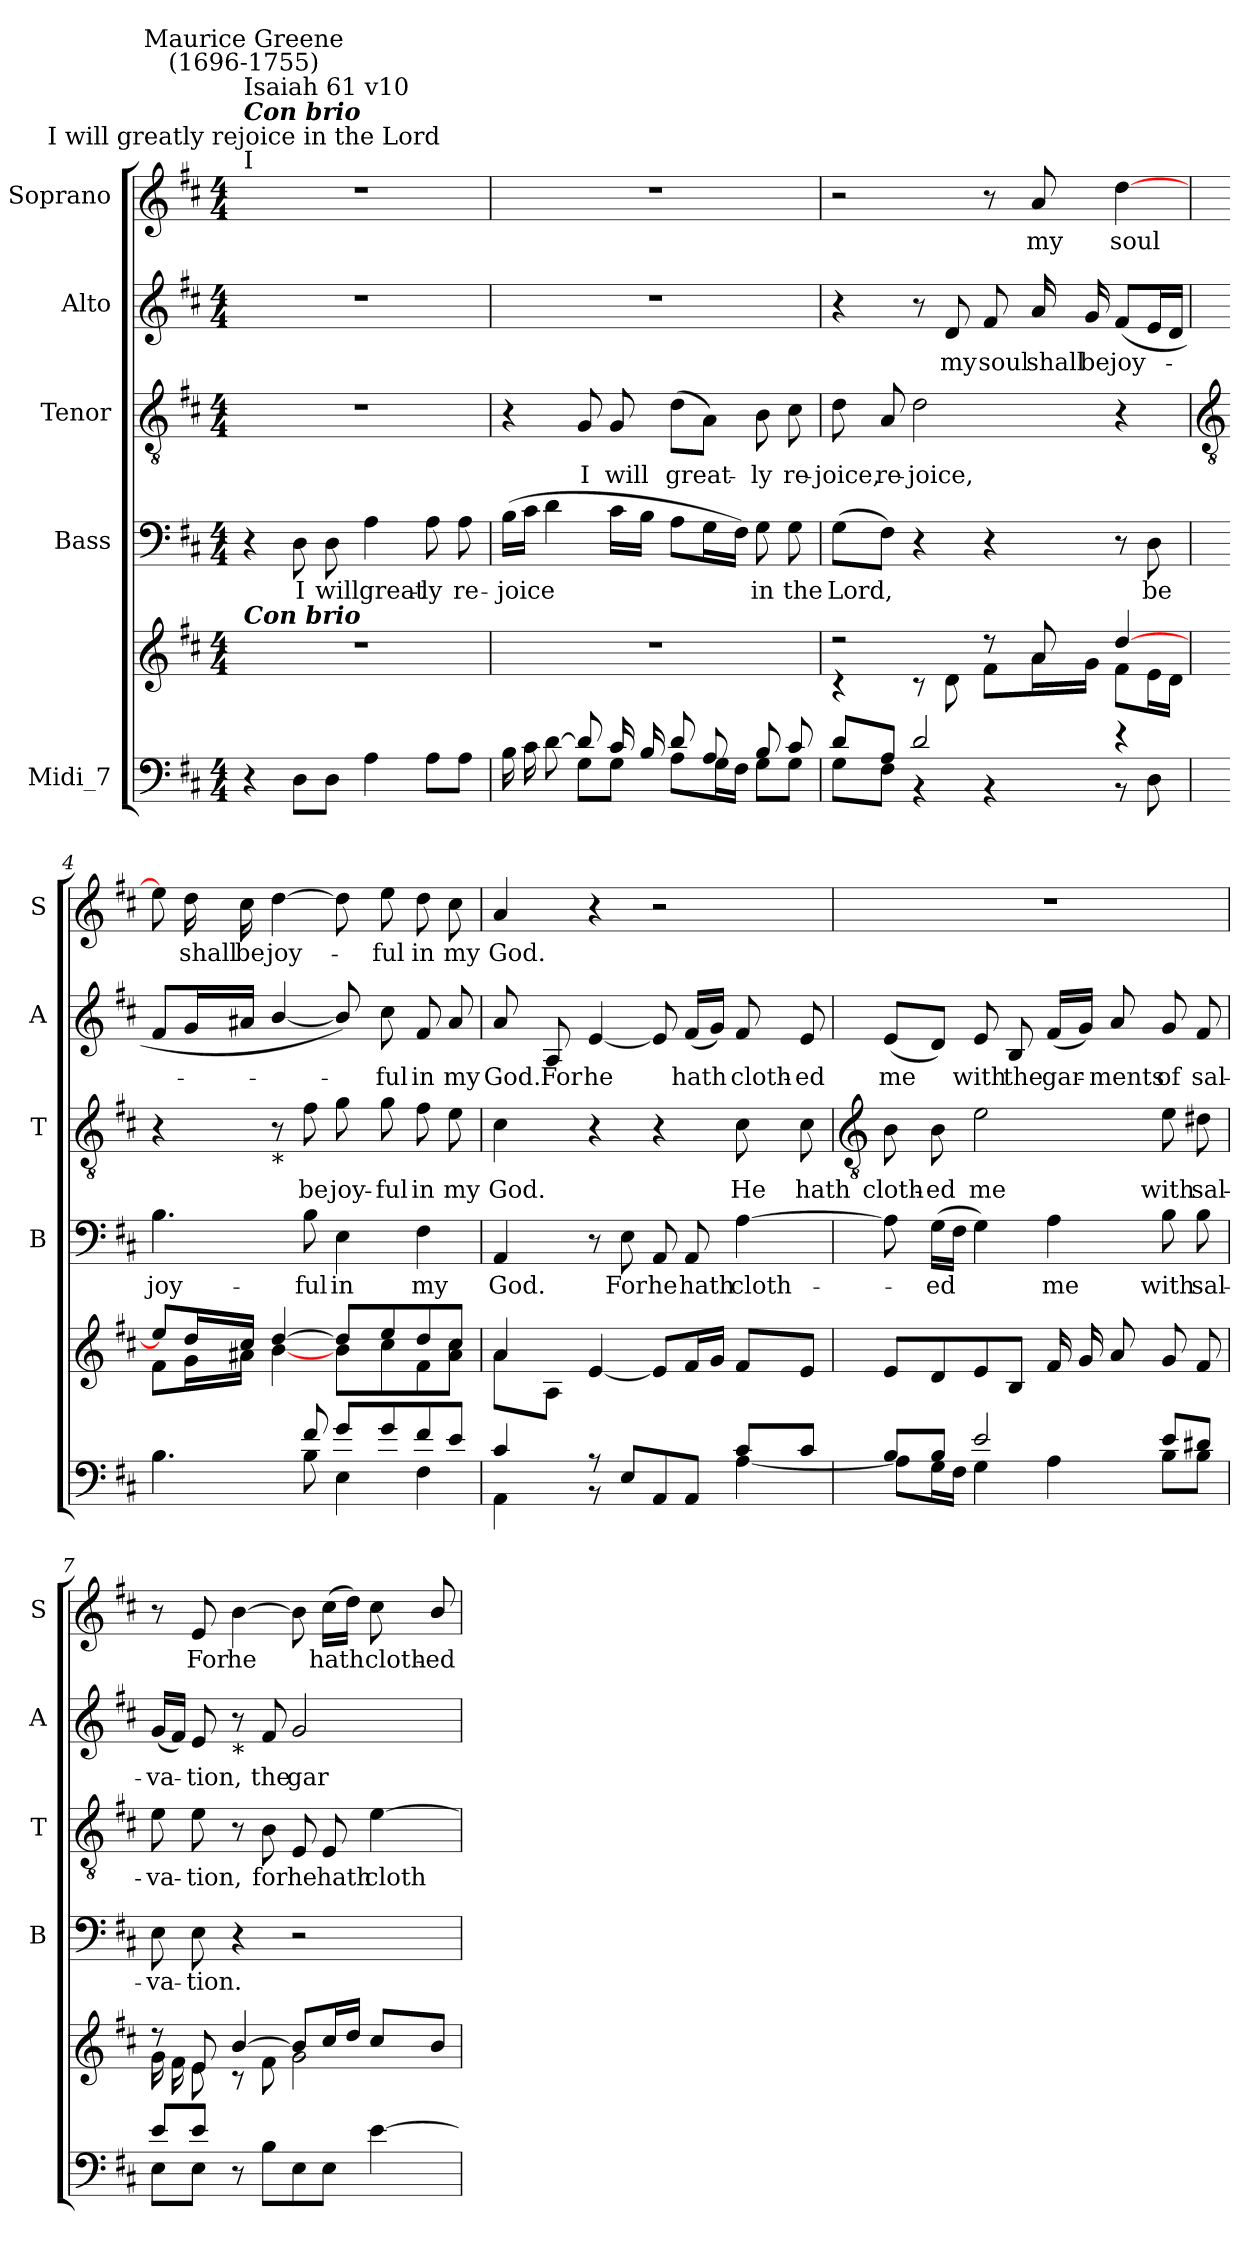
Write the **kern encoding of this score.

**kern	**kern	**kern	**text	**kern	**text	**kern	**text	**kern	**text
*part5	*part5	*part4	*part4	*part3	*part3	*part2	*part2	*part1	*part1
*staff6	*staff5	*staff4	*staff4	*staff3	*staff3	*staff2	*staff2	*staff1	*staff1
*I"Midi_7	*	*I"Bass	*	*I"Tenor	*	*I"Alto	*	*I"Soprano	*
*	*	*I'B	*	*I'T	*	*I'A	*	*I'S	*
*clefF4	*clefG2	*clefF4	*	*clefGv2	*	*clefG2	*	*clefG2	*
*k[f#c#]	*k[f#c#]	*k[f#c#]	*	*k[f#c#]	*	*k[f#c#]	*	*k[f#c#]	*
*D:	*D:	*D:	*	*D:	*	*D:	*	*D:	*
*M4/4	*M4/4	*M4/4	*	*M4/4	*	*M4/4	*	*M4/4	*
=1	=1	=1	=1	=1	=1	=1	=1	=1	=1
*^	*^	*	*	*	*	*	*	*	*
!	!	!	!	!	!	!	!	!	!	!LO:TX:a:t=I	!
!	!	!	!	!	!	!	!	!	!	!LO:TX:a:cj:t=I will greatly rejoice in the Lord	!
!	!	!	!	!	!	!	!	!	!	!LO:TX:a:Bi:t=Con brio	!
!	!	!	!	!	!	!	!	!	!	!LO:TX:a:t=Isaiah 61 v10	!
!	!	!	!	!	!	!	!	!	!	!LO:TX:a:cj:t=Maurice Greene\n(1696-1755)	!
!	!	!LO:TX:a:Bi:t=Con brio	!	!	!	!	!	!	!	!	!
4r	2ryy	1r	2ryy	4r	.	1r	.	1r	.	1r	.
!	!	!	!	!	!LO:LY:b	!	!	!	!	!	!
8D\L	.	.	.	8D	I	.	.	.	.	.	.
!	!	!	!	!	!LO:LY:b	!	!	!	!	!	!
8D\J	.	.	.	8D	will	.	.	.	.	.	.
!	!	!	!	!	!LO:LY:b	!	!	!	!	!	!
4A\	2ryy	.	2ryy	4A	great-	.	.	.	.	.	.
!	!	!	!	!	!LO:LY:b	!	!	!	!	!	!
8A\L	.	.	.	8A	-ly	.	.	.	.	.	.
!	!	!	!	!	!LO:LY:b	!	!	!	!	!	!
8A\J	.	.	.	8A	re-	.	.	.	.	.	.
=2	=2	=2	=2	=2	=2	=2	=2	=2	=2	=2	=2
!	!	!	!	!	!LO:LY:b	!	!	!	!	!	!
16B\LL	4ryy	1r	2ryy	(>16BLL	-joice	4r	.	1r	.	1r	.
16c#\	.	.	.	16c#JJ	.	.	.	.	.	.	.
[8d\J	.	.	.	4d	.	.	.	.	.	.	.
!	!	!	!	!	!	!	!LO:LY:b	!	!	!	!
8d/L]	8G\L	.	.	.	.	8G	I	.	.	.	.
!	!	!	!	!	!	!	!LO:LY:b	!	!	!	!
16c#/L	8G\J	.	.	16c#LL	.	8G	will	.	.	.	.
16B/JJ	.	.	.	16BJJ	.	.	.	.	.	.	.
!	!	!	!	!	!	!	!LO:LY:b	!	!	!	!
8d/L	8A\L	.	2ryy	8AL	.	(>8dL	great-	.	.	.	.
8A/	16G\L	.	.	16GL	.	8AJ)	.	.	.	.	.
.	16F#\JJ	.	.	16F#JJ)	.	.	.	.	.	.	.
!	!	!	!	!	!LO:LY:b	!	!LO:LY:b	!	!	!	!
8B/	8G\L	.	.	8G	in	8B	ly	.	.	.	.
!	!	!	!	!	!LO:LY:b	!	!LO:LY:b	!	!	!	!
8c#/J	8G\J	.	.	8G	the	8c#	re-	.	.	.	.
=3	=3	=3	=3	=3	=3	=3	=3	=3	=3	=3	=3
!	!	!	!	!	!LO:LY:b	!	!LO:LY:b	!	!	!	!
8d/L	8G\L	2r	4r	(>8GL	Lord,	8d	-joice,	4r	.	2r	.
!	!	!	!	!	!	!	!LO:LY:b	!	!	!	!
8A/J	8F#\J	.	.	8F#J)	.	8A	re-	.	.	.	.
!	!	!	!	!	!	!	!LO:LY:b	!	!	!	!
2d/	4r	.	8r	4r	.	2d	-joice,	8r	.	.	.
!	!	!	!	!	!	!	!	!	!LO:LY:b	!	!
.	.	.	8d\	.	.	.	.	8d	my	.	.
!	!	!	!	!	!	!	!	!	!LO:LY:b	!	!
.	4r	8r	8f#\L	4r	.	.	.	8f#	soul	8r	.
!	!	!	!	!	!	!	!	!	!LO:LY:b	!	!LO:LY:b
.	.	8a/	16a\L	.	.	.	.	16a	shall	8a	my
!	!	!	!	!	!	!	!	!	!LO:LY:b	!	!
.	.	.	16g\JJ	.	.	.	.	16g	be	.	.
!	!	!	!	!	!	!	!	!	!LO:LY:b	!	!LO:LY:b
4r	8r	[4dd/	8f#\L	8r	.	4r	.	(<8f#L	joy-	[4dd	soul
!	!	!	!	!	!LO:LY:b	!	!	!	!	!	!
.	8D\	.	16e\L	8D	be	.	.	16eL	.	.	.
.	.	.	16d\JJ	.	.	.	.	16dJJ	.	.	.
!!LO:LB:g=z
=4	=4	=4	=4	=4	=4	=4	=4	=4	=4	=4	=4
*	*	*	*	*	*	*clefGv2	*	*	*	*	*
!	!	!	!	!	!LO:LY:b	!	!	!	!	!	!
4.B\	4ryy	8ee/L]	8f#\L	4.B	joy-	4r	.	8f#L	.	8ee]	.
!	!	!	!	!	!	!	!	!	!	!	!LO:LY:b
.	.	16dd/L	16g\L	.	.	.	.	16gL	.	16dd	shall
!	!	!	!	!	!	!	!	!	!	!	!LO:LY:b
.	.	16cc#/JJ	16a#X\JJ	.	.	.	.	16a#XJJ	.	16cc#	be
!	!	!	!	!	!	!LO:TX:b:t=*	!	!	!	!	!
!	!	!	!	!	!	!	!	!	!	!	!LO:LY:b
.	8ryy	[4dd/	[4b\	.	.	8r	.	[4b/	.	[4dd	joy-
!	!	!	!	!	!LO:LY:b	!	!LO:LY:b	!	!	!	!
8f#/	8B\	.	.	8B	-ful	8f#	be	.	.	.	.
!	!	!	!	!	!LO:LY:b	!	!LO:LY:b	!	!	!	!
8g/L	4E\	8dd/L]	8b\L	4E	in	8g	joy-	8b/])	.	8dd]	.
!	!	!	!	!	!	!	!LO:LY:b	!	!LO:LY:b	!	!LO:LY:b
8g/	.	8ee/	8cc#\	.	.	8g	-ful	8cc#	ful	8ee	ful
!	!	!	!	!	!LO:LY:b	!	!LO:LY:b	!	!LO:LY:b	!	!LO:LY:b
8f#/	4F#\	8dd/	8f#\	4F#	my	8f#	in	8f#	in	8dd	in
!	!	!	!	!	!	!	!LO:LY:b	!	!LO:LY:b	!	!LO:LY:b
8e/J	.	8cc#/J	8a#\ 8cc#\J	.	.	8e	my	8a#	my	8cc#	my
=5	=5	=5	=5	=5	=5	=5	=5	=5	=5	=5	=5
!	!	!	!	!	!LO:LY:b	!	!LO:LY:b	!	!LO:LY:b	!	!LO:LY:b
4c#/	4AA\	4a/	8a\L	4AA	God.	4c#	God.	8a	God.	4a	God.
!	!	!	!	!	!	!	!	!	!LO:LY:b	!	!
.	.	.	8A\J	.	.	.	.	8A	For	.	.
!	!	!	!	!	!	!	!	!	!LO:LY:b	!	!
8r	8r	[4e/	4ryy	8r	.	4r	.	[4e	he	4r	.
!	!	!	!	!	!LO:LY:b	!	!	!	!	!	!
8E/L	8ryy	.	.	8E	For	.	.	.	.	.	.
!	!	!	!	!	!LO:LY:b	!	!	!	!	!	!
8AA/	4ryy	8e/L]	2ryy	8AA	he	4r	.	8e]	.	2r	.
!	!	!	!	!	!LO:LY:b	!	!	!	!LO:LY:b	!	!
8AA/J	.	16f#/L	.	8AA	hath	.	.	(<16f#LL	hath	.	.
.	.	16g/JJ	.	.	.	.	.	16gJJ)	.	.	.
!	!	!	!	!	!LO:LY:b	!	!LO:LY:b	!	!LO:LY:b	!	!
8c#/L	[4A\	8f#/L	.	[4A	cloth-	8c#	He	8f#	cloth-	.	.
!	!	!	!	!	!	!	!LO:LY:b	!	!LO:LY:b	!	!
8c#/J	.	8e/J	.	.	.	8c#	hath	8e	-ed	.	.
!!LO:LB:g=z
=6	=6	=6	=6	=6	=6	=6	=6	=6	=6	=6	=6
*	*	*	*	*	*	*clefGv2	*	*	*	*	*
!	!	!	!	!	!	!	!LO:LY:b	!	!LO:LY:b	!	!
8B/L	8A\L]	8e/L	2ryy	8A]	.	8B	cloth-	(<8eL	me	1r	.
!	!	!	!	!	!LO:LY:b	!	!LO:LY:b	!	!	!	!
8B/J	16G\L	8d/	.	(>16GLL	ed	8B	-ed	8dJ)	.	.	.
.	16F#\JJ	.	.	16F#JJ	.	.	.	.	.	.	.
!	!	!	!	!	!	!	!LO:LY:b	!	!LO:LY:b	!	!
2e/	4G\	8e/	.	4G)	.	2e	me	8e	with	.	.
!	!	!	!	!	!	!	!	!	!LO:LY:b	!	!
.	.	8B/J	.	.	.	.	.	8B	the	.	.
!	!	!	!	!	!LO:LY:b	!	!	!	!LO:LY:b	!	!
.	4A\	16f#/LL	2ryy	4A	me	.	.	(<16f#LL	gar-	.	.
.	.	16g/	.	.	.	.	.	16gJJ)	.	.	.
!	!	!	!	!	!	!	!	!	!LO:LY:b	!	!
.	.	8a/J	.	.	.	.	.	8a	ments	.	.
!	!	!	!	!	!LO:LY:b	!	!LO:LY:b	!	!LO:LY:b	!	!
8e/L	8B\L	8g/L	.	8B	with	8e	with	8g	of	.	.
!	!	!	!	!	!LO:LY:b	!	!LO:LY:b	!	!LO:LY:b	!	!
8d#X/J	8B\J	8f#/J	.	8B	sal-	8d#X	sal-	8f#	sal-	.	.
=7	=7	=7	=7	=7	=7	=7	=7	=7	=7	=7	=7
!	!	!	!	!	!LO:LY:b	!	!LO:LY:b	!	!LO:LY:b	!	!
8e/L	8E\L	8r	16g\LL	8E	-va-	8e	-va-	(<16gLL	-va-	8r	.
.	.	.	16f#\	.	.	.	.	16f#JJ)	.	.	.
!	!	!	!	!	!LO:LY:b	!	!LO:LY:b	!	!LO:LY:b	!	!LO:LY:b
8e/J	8E\J	8e/	8e\J	8E	-tion.	8e	-tion,	8e	tion,	8e	For
!	!	!	!	!	!	!	!	!LO:TX:b:t=*	!	!	!
!	!	!	!	!	!	!	!	!	!	!	!LO:LY:b
4ryy	8r	[4b/	8r	4r	.	8r	.	8r	.	[4b	he
!	!	!	!	!	!	!	!LO:LY:b	!	!LO:LY:b	!	!
.	8B\L	.	8f#\	.	.	8B	for	8f#	the	.	.
!	!	!	!	!	!	!	!LO:LY:b	!	!LO:LY:b	!	!
2ryy	8E\	8b/L]	2g\	2r	.	8E	he	2g	gar-	8b]	.
!	!	!	!	!	!	!	!LO:LY:b	!	!	!	!LO:LY:b
.	8E\J	16cc#/L	.	.	.	8E	hath	.	.	(>16cc#LL	hath
.	.	16dd/JJ	.	.	.	.	.	.	.	16ddJJ)	.
!	!	!	!	!	!	!	!LO:LY:b	!	!	!	!LO:LY:b
.	[4e\	8cc#/L	.	.	.	[4e	cloth-	.	.	8cc#	cloth-
!	!	!	!	!	!	!	!	!	!	!	!LO:LY:b
.	.	8b/J	.	.	.	.	.	.	.	8b/	-ed
*v	*v	*	*	*	*	*	*	*	*	*	*
*	*v	*v	*	*	*	*	*	*	*	*
=	=	=	=	=	=	=	=	=	=
*-	*-	*-	*-	*-	*-	*-	*-	*-	*-
